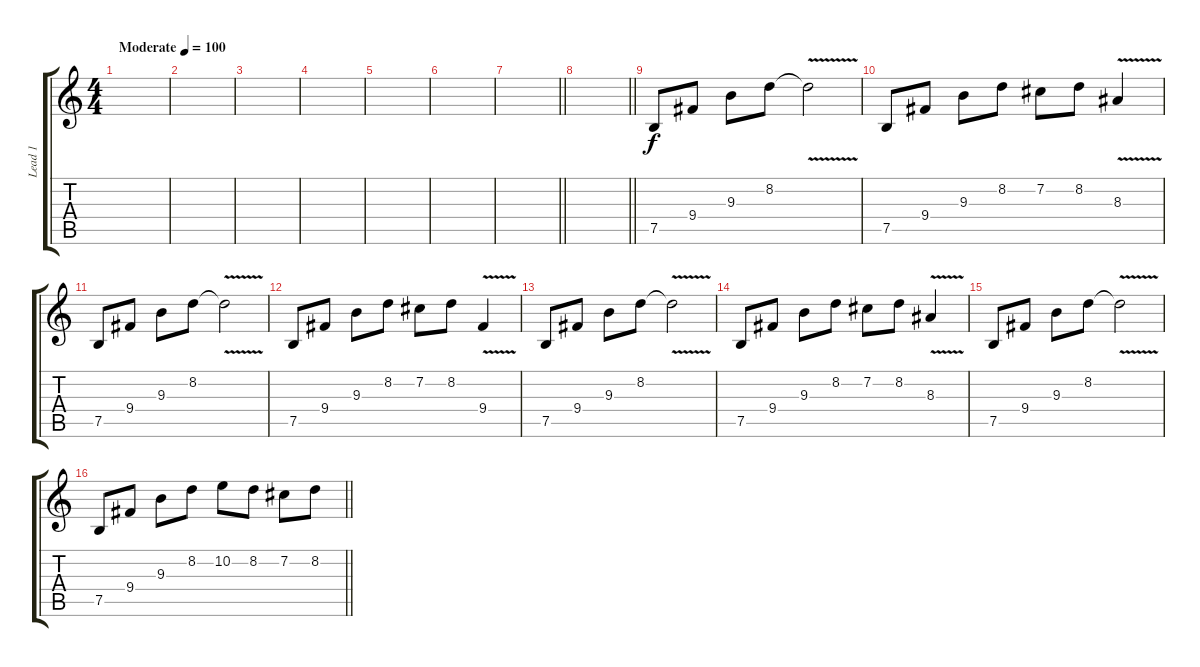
\track ("Lead 1" "Lead 1") {instrument overdrivenguitar}
\staff {score tabs}
\tuning (B3 Gb3 D3 A2 E2 B1) {hide}
\ts (4 4)
\tempo (100 "Moderate")
\clef g2
\ks c
|
|
|
|
|
|
\barLineRight lightlight
|
\barLineRight lightlight
|
7.5.8 9.4.8 9.3.8 8.2.8 8.2{v t}.2 |
7.5.8 9.4.8 9.3.8 8.2.8 7.2.8 8.2.8 8.3{v}.4 |
7.5.8 9.4.8 9.3.8 8.2.8 8.2{v t}.2 |
7.5.8 9.4.8 9.3.8 8.2.8 7.2.8 8.2.8 9.4{v}.4 |
7.5.8 9.4.8 9.3.8 8.2.8 8.2{v t}.2 |
7.5.8 9.4.8 9.3.8 8.2.8 7.2.8 8.2.8 8.3{v}.4 |
7.5.8 9.4.8 9.3.8 8.2.8 8.2{v t}.2 |
\barLineRight lightlight
7.5.8 9.4.8 9.3.8 8.2.8 10.2.8 8.2.8 7.2.8 8.2.8
